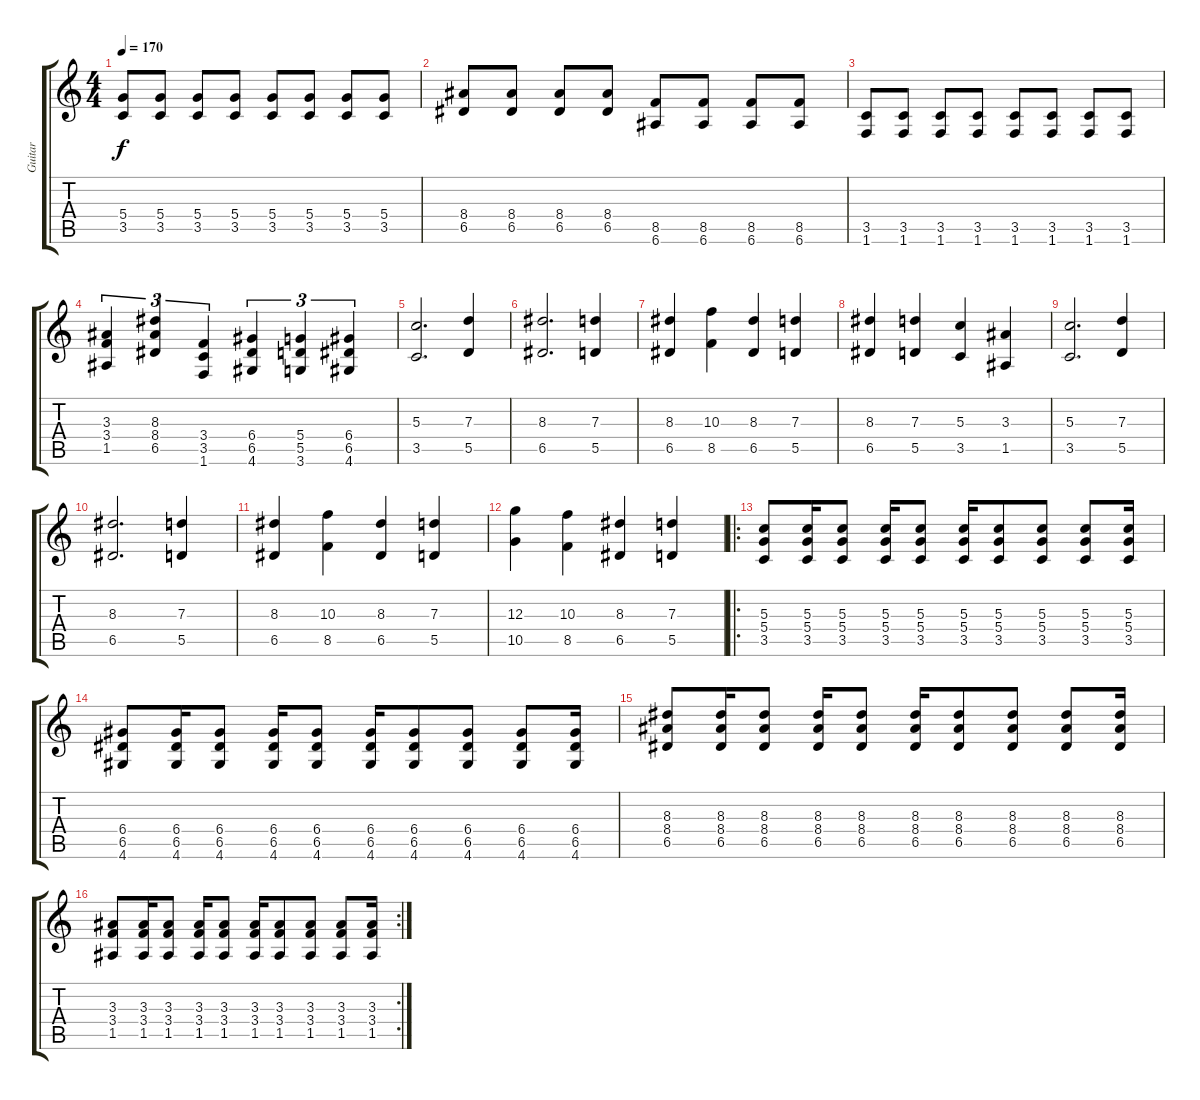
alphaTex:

\track ("Guitar" "Guitar") {instrument overdrivenguitar}
\staff {score tabs}
\tuning (E4 B3 G3 D3 A2 E2) {hide}
\ts (4 4)
\tempo 170
\clef g2
\ks c
(5.4 3.5).8{dy f} (5.4 3.5).8 (5.4 3.5).8 (5.4 3.5).8 (5.4 3.5).8 (5.4 3.5).8 (5.4 3.5).8 (5.4 3.5).8 |
(8.4 6.5).8 (8.4 6.5).8 (8.4 6.5).8 (8.4 6.5).8 (8.5 6.6).8 (8.5 6.6).8 (8.5 6.6).8 (8.5 6.6).8 |
(3.5 1.6).8 (3.5 1.6).8 (3.5 1.6).8 (3.5 1.6).8 (3.5 1.6).8 (3.5 1.6).8 (3.5 1.6).8 (3.5 1.6).8 |
(3.3 3.4 1.5).4{tu (3 2) balance 8} (8.3 8.4 6.5).4{tu (3 2)} (3.4 3.5 1.6).4{tu (3 2)} (6.4 6.5 4.6).4{tu (3 2)} (5.4 5.5 3.6).4{tu (3 2)} (6.4 6.5 4.6).4{tu (3 2)} |
(5.3 3.5).2{d} (7.3 5.5).4 |
(8.3 6.5).2{d} (7.3 5.5).4 |
(8.3 6.5).4 (10.3 8.5).4 (8.3 6.5).4 (7.3 5.5).4 |
(8.3 6.5).4 (7.3 5.5).4 (5.3 3.5).4 (3.3 1.5).4 |
(5.3 3.5).2{d} (7.3 5.5).4 |
(8.3 6.5).2{d} (7.3 5.5).4 |
(8.3 6.5).4 (10.3 8.5).4 (8.3 6.5).4 (7.3 5.5).4 |
(12.3 10.5).4 (10.3 8.5).4 (8.3 6.5).4 (7.3 5.5).4 |
\ro
(5.3 5.4 3.5).8 (5.3 5.4 3.5).16 (5.3 5.4 3.5).8 (5.3 5.4 3.5).16 (5.3 5.4 3.5).8 (5.3 5.4 3.5).16 (5.3 5.4 3.5).8 (5.3 5.4 3.5).8 (5.3 5.4 3.5).8 (5.3 5.4 3.5).16 |
(6.4 6.5 4.6).8 (6.4 6.5 4.6).16 (6.4 6.5 4.6).8 (6.4 6.5 4.6).16 (6.4 6.5 4.6).8 (6.4 6.5 4.6).16 (6.4 6.5 4.6).8 (6.4 6.5 4.6).8 (6.4 6.5 4.6).8 (6.4 6.5 4.6).16 |
(8.3 8.4 6.5).8 (8.3 8.4 6.5).16 (8.3 8.4 6.5).8 (8.3 8.4 6.5).16 (8.3 8.4 6.5).8 (8.3 8.4 6.5).16 (8.3 8.4 6.5).8 (8.3 8.4 6.5).8 (8.3 8.4 6.5).8 (8.3 8.4 6.5).16 |
\rc 2
(3.3 3.4 1.5).8 (3.3 3.4 1.5).16 (3.3 3.4 1.5).8 (3.3 3.4 1.5).16 (3.3 3.4 1.5).8 (3.3 3.4 1.5).16 (3.3 3.4 1.5).8 (3.3 3.4 1.5).8 (3.3 3.4 1.5).8 (3.3 3.4 1.5).16
